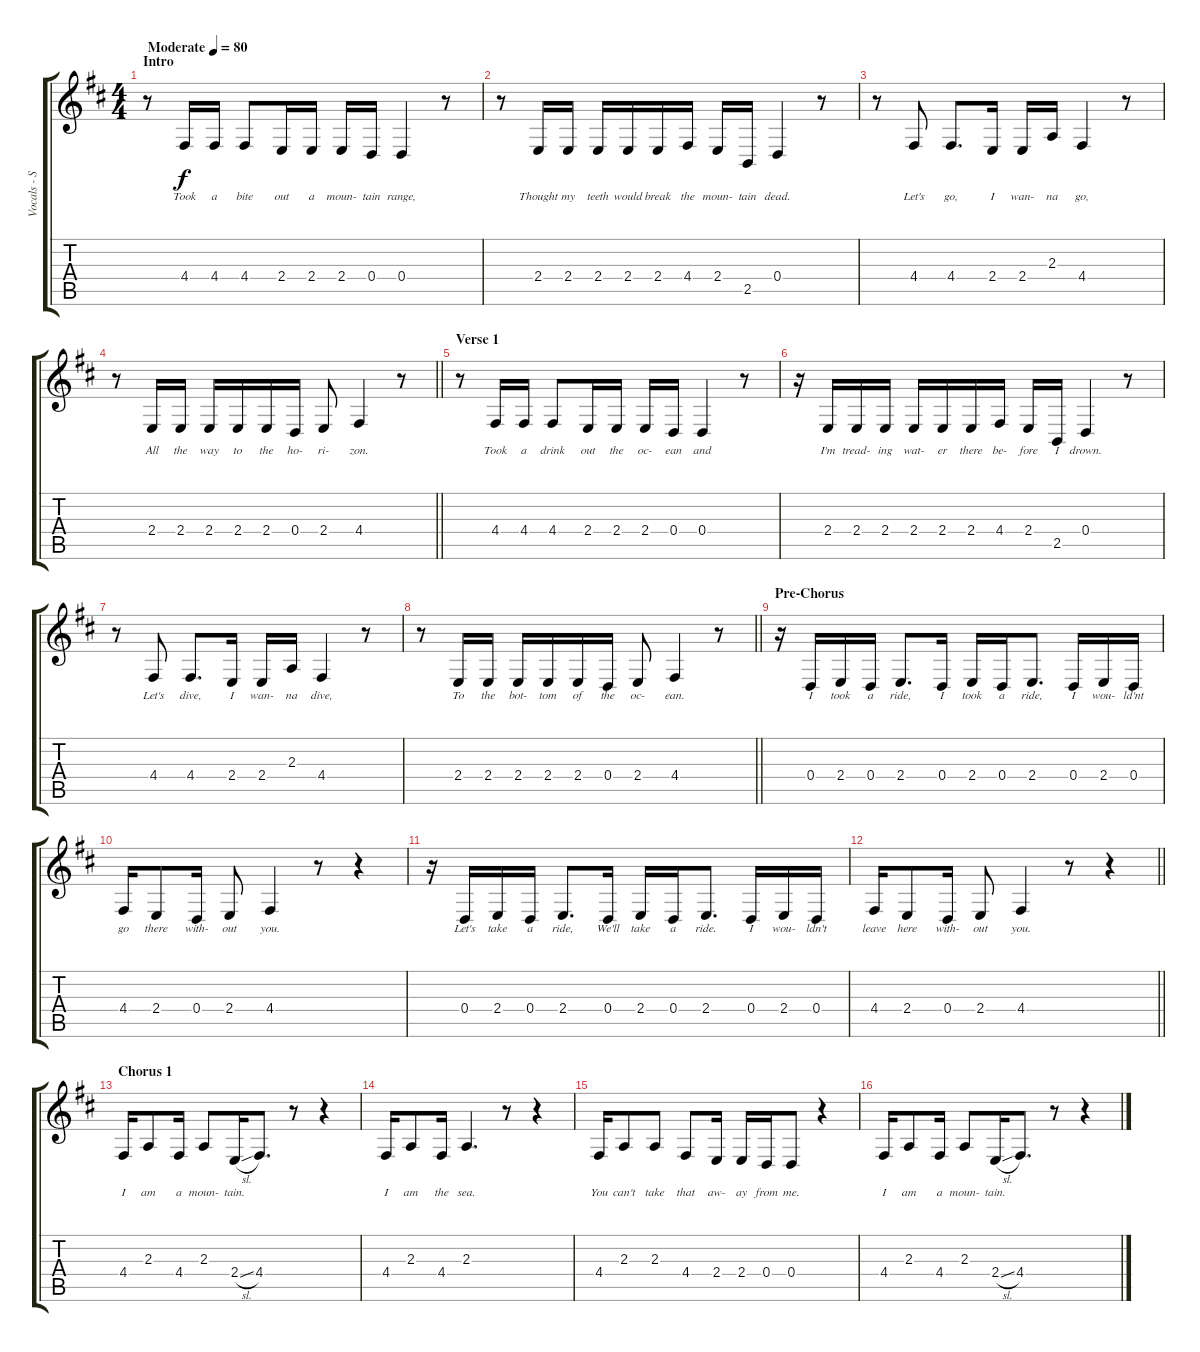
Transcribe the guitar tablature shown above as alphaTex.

\track ("Vocals - Simon Neil" "Vocals - S") {instrument altosax}
\staff {score tabs}
\tuning (E4 B3 G3 D3 A2 E2) {hide}
\ts (4 4)
\section ("" "Intro")
\tempo (80 "Moderate")
\clef g2
\ks d
r.8{dy f instrument altosax} 4.4.16{lyrics (0 "Took") lyrics (1 "") lyrics (2 "") lyrics (3 "") lyrics (4 "")} 4.4.16{lyrics (0 "a") lyrics (1 "") lyrics (2 "") lyrics (3 "") lyrics (4 "")} 4.4.8{lyrics (0 "bite") lyrics (1 "") lyrics (2 "") lyrics (3 "") lyrics (4 "")} 2.4.16{lyrics (0 "out") lyrics (1 "") lyrics (2 "") lyrics (3 "") lyrics (4 "")} 2.4.16{lyrics (0 "a") lyrics (1 "") lyrics (2 "") lyrics (3 "") lyrics (4 "")} 2.4.16{lyrics (0 "moun-") lyrics (1 "") lyrics (2 "") lyrics (3 "") lyrics (4 "")} 0.4.16{lyrics (0 "tain") lyrics (1 "") lyrics (2 "") lyrics (3 "") lyrics (4 "")} 0.4.4{lyrics (0 "range,") lyrics (1 "") lyrics (2 "") lyrics (3 "") lyrics (4 "")} r.8 |
r.8 2.4.16{lyrics (0 "Thought") lyrics (1 "") lyrics (2 "") lyrics (3 "") lyrics (4 "")} 2.4.16{lyrics (0 "my") lyrics (1 "") lyrics (2 "") lyrics (3 "") lyrics (4 "")} 2.4.16{lyrics (0 "teeth") lyrics (1 "") lyrics (2 "") lyrics (3 "") lyrics (4 "")} 2.4.16{lyrics (0 "would") lyrics (1 "") lyrics (2 "") lyrics (3 "") lyrics (4 "")} 2.4.16{lyrics (0 "break") lyrics (1 "") lyrics (2 "") lyrics (3 "") lyrics (4 "")} 4.4.16{lyrics (0 "the") lyrics (1 "") lyrics (2 "") lyrics (3 "") lyrics (4 "")} 2.4.16{lyrics (0 "moun-") lyrics (1 "") lyrics (2 "") lyrics (3 "") lyrics (4 "")} 2.5.16{lyrics (0 "tain") lyrics (1 "") lyrics (2 "") lyrics (3 "") lyrics (4 "")} 0.4.4{lyrics (0 "dead.") lyrics (1 "") lyrics (2 "") lyrics (3 "") lyrics (4 "")} r.8 |
r.8 4.4.8{lyrics (0 "Let's") lyrics (1 "") lyrics (2 "") lyrics (3 "") lyrics (4 "")} 4.4.8{d lyrics (0 "go,") lyrics (1 "") lyrics (2 "") lyrics (3 "") lyrics (4 "")} 2.4.16{lyrics (0 "I") lyrics (1 "") lyrics (2 "") lyrics (3 "") lyrics (4 "")} 2.4.16{lyrics (0 "wan-") lyrics (1 "") lyrics (2 "") lyrics (3 "") lyrics (4 "")} 2.3.16{lyrics (0 "na") lyrics (1 "") lyrics (2 "") lyrics (3 "") lyrics (4 "")} 4.4.4{lyrics (0 "go,") lyrics (1 "") lyrics (2 "") lyrics (3 "") lyrics (4 "")} r.8 |
\barLineRight lightlight
r.8 2.4.16{lyrics (0 "All") lyrics (1 "") lyrics (2 "") lyrics (3 "") lyrics (4 "")} 2.4.16{lyrics (0 "the") lyrics (1 "") lyrics (2 "") lyrics (3 "") lyrics (4 "")} 2.4.16{lyrics (0 "way") lyrics (1 "") lyrics (2 "") lyrics (3 "") lyrics (4 "")} 2.4.16{lyrics (0 "to") lyrics (1 "") lyrics (2 "") lyrics (3 "") lyrics (4 "")} 2.4.16{lyrics (0 "the") lyrics (1 "") lyrics (2 "") lyrics (3 "") lyrics (4 "")} 0.4.16{lyrics (0 "ho-") lyrics (1 "") lyrics (2 "") lyrics (3 "") lyrics (4 "")} 2.4.8{lyrics (0 "ri-") lyrics (1 "") lyrics (2 "") lyrics (3 "") lyrics (4 "")} 4.4.4{lyrics (0 "zon.") lyrics (1 "") lyrics (2 "") lyrics (3 "") lyrics (4 "")} r.8 |
\section ("" "Verse 1")
r.8 4.4.16{lyrics (0 "Took") lyrics (1 "") lyrics (2 "") lyrics (3 "") lyrics (4 "")} 4.4.16{lyrics (0 "a") lyrics (1 "") lyrics (2 "") lyrics (3 "") lyrics (4 "")} 4.4.8{lyrics (0 "drink") lyrics (1 "") lyrics (2 "") lyrics (3 "") lyrics (4 "")} 2.4.16{lyrics (0 "out") lyrics (1 "") lyrics (2 "") lyrics (3 "") lyrics (4 "")} 2.4.16{lyrics (0 "the") lyrics (1 "") lyrics (2 "") lyrics (3 "") lyrics (4 "")} 2.4.16{lyrics (0 "oc-") lyrics (1 "") lyrics (2 "") lyrics (3 "") lyrics (4 "")} 0.4.16{lyrics (0 "ean") lyrics (1 "") lyrics (2 "") lyrics (3 "") lyrics (4 "")} 0.4.4{lyrics (0 "and") lyrics (1 "") lyrics (2 "") lyrics (3 "") lyrics (4 "")} r.8 |
r.16 2.4.16{lyrics (0 "I'm") lyrics (1 "") lyrics (2 "") lyrics (3 "") lyrics (4 "")} 2.4.16{lyrics (0 "tread-") lyrics (1 "") lyrics (2 "") lyrics (3 "") lyrics (4 "")} 2.4.16{lyrics (0 "ing") lyrics (1 "") lyrics (2 "") lyrics (3 "") lyrics (4 "")} 2.4.16{lyrics (0 "wat-") lyrics (1 "") lyrics (2 "") lyrics (3 "") lyrics (4 "")} 2.4.16{lyrics (0 "er") lyrics (1 "") lyrics (2 "") lyrics (3 "") lyrics (4 "")} 2.4.16{lyrics (0 "there") lyrics (1 "") lyrics (2 "") lyrics (3 "") lyrics (4 "")} 4.4.16{lyrics (0 "be-") lyrics (1 "") lyrics (2 "") lyrics (3 "") lyrics (4 "")} 2.4.16{lyrics (0 "fore") lyrics (1 "") lyrics (2 "") lyrics (3 "") lyrics (4 "")} 2.5.16{lyrics (0 "I") lyrics (1 "") lyrics (2 "") lyrics (3 "") lyrics (4 "")} 0.4.4{lyrics (0 "drown.") lyrics (1 "") lyrics (2 "") lyrics (3 "") lyrics (4 "")} r.8 |
r.8 4.4.8{lyrics (0 "Let's") lyrics (1 "") lyrics (2 "") lyrics (3 "") lyrics (4 "")} 4.4.8{d lyrics (0 "dive,") lyrics (1 "") lyrics (2 "") lyrics (3 "") lyrics (4 "")} 2.4.16{lyrics (0 "I") lyrics (1 "") lyrics (2 "") lyrics (3 "") lyrics (4 "")} 2.4.16{lyrics (0 "wan-") lyrics (1 "") lyrics (2 "") lyrics (3 "") lyrics (4 "")} 2.3.16{lyrics (0 "na") lyrics (1 "") lyrics (2 "") lyrics (3 "") lyrics (4 "")} 4.4.4{lyrics (0 "dive,") lyrics (1 "") lyrics (2 "") lyrics (3 "") lyrics (4 "")} r.8 |
\barLineRight lightlight
r.8 2.4.16{lyrics (0 "To") lyrics (1 "") lyrics (2 "") lyrics (3 "") lyrics (4 "")} 2.4.16{lyrics (0 "the") lyrics (1 "") lyrics (2 "") lyrics (3 "") lyrics (4 "")} 2.4.16{lyrics (0 "bot-") lyrics (1 "") lyrics (2 "") lyrics (3 "") lyrics (4 "")} 2.4.16{lyrics (0 "tom") lyrics (1 "") lyrics (2 "") lyrics (3 "") lyrics (4 "")} 2.4.16{lyrics (0 "of") lyrics (1 "") lyrics (2 "") lyrics (3 "") lyrics (4 "")} 0.4.16{lyrics (0 "the") lyrics (1 "") lyrics (2 "") lyrics (3 "") lyrics (4 "")} 2.4.8{lyrics (0 "oc-") lyrics (1 "") lyrics (2 "") lyrics (3 "") lyrics (4 "")} 4.4.4{lyrics (0 "ean.") lyrics (1 "") lyrics (2 "") lyrics (3 "") lyrics (4 "")} r.8 |
\section ("" "Pre-Chorus")
r.16 0.4.16{lyrics (0 "I") lyrics (1 "") lyrics (2 "") lyrics (3 "") lyrics (4 "")} 2.4.16{lyrics (0 "took") lyrics (1 "") lyrics (2 "") lyrics (3 "") lyrics (4 "")} 0.4.16{lyrics (0 "a") lyrics (1 "") lyrics (2 "") lyrics (3 "") lyrics (4 "")} 2.4.8{d lyrics (0 "ride,") lyrics (1 "") lyrics (2 "") lyrics (3 "") lyrics (4 "")} 0.4.16{lyrics (0 "I") lyrics (1 "") lyrics (2 "") lyrics (3 "") lyrics (4 "")} 2.4.16{lyrics (0 "took") lyrics (1 "") lyrics (2 "") lyrics (3 "") lyrics (4 "")} 0.4.16{lyrics (0 "a") lyrics (1 "") lyrics (2 "") lyrics (3 "") lyrics (4 "")} 2.4.8{d lyrics (0 "ride,") lyrics (1 "") lyrics (2 "") lyrics (3 "") lyrics (4 "")} 0.4.16{lyrics (0 "I") lyrics (1 "") lyrics (2 "") lyrics (3 "") lyrics (4 "")} 2.4.16{lyrics (0 "wou-") lyrics (1 "") lyrics (2 "") lyrics (3 "") lyrics (4 "")} 0.4.16{lyrics (0 "ld'nt") lyrics (1 "") lyrics (2 "") lyrics (3 "") lyrics (4 "")} |
4.4.16{lyrics (0 "go") lyrics (1 "") lyrics (2 "") lyrics (3 "") lyrics (4 "")} 2.4.8{lyrics (0 "there") lyrics (1 "") lyrics (2 "") lyrics (3 "") lyrics (4 "")} 0.4.16{lyrics (0 "with-") lyrics (1 "") lyrics (2 "") lyrics (3 "") lyrics (4 "")} 2.4.8{lyrics (0 "out") lyrics (1 "") lyrics (2 "") lyrics (3 "") lyrics (4 "")} 4.4.4{lyrics (0 "you.") lyrics (1 "") lyrics (2 "") lyrics (3 "") lyrics (4 "")} r.8 r.4 |
r.16 0.4.16{lyrics (0 "Let's") lyrics (1 "") lyrics (2 "") lyrics (3 "") lyrics (4 "")} 2.4.16{lyrics (0 "take") lyrics (1 "") lyrics (2 "") lyrics (3 "") lyrics (4 "")} 0.4.16{lyrics (0 "a") lyrics (1 "") lyrics (2 "") lyrics (3 "") lyrics (4 "")} 2.4.8{d lyrics (0 "ride,") lyrics (1 "") lyrics (2 "") lyrics (3 "") lyrics (4 "")} 0.4.16{lyrics (0 "We'll") lyrics (1 "") lyrics (2 "") lyrics (3 "") lyrics (4 "")} 2.4.16{lyrics (0 "take") lyrics (1 "") lyrics (2 "") lyrics (3 "") lyrics (4 "")} 0.4.16{lyrics (0 "a") lyrics (1 "") lyrics (2 "") lyrics (3 "") lyrics (4 "")} 2.4.8{d lyrics (0 "ride.") lyrics (1 "") lyrics (2 "") lyrics (3 "") lyrics (4 "")} 0.4.16{lyrics (0 "I") lyrics (1 "") lyrics (2 "") lyrics (3 "") lyrics (4 "")} 2.4.16{lyrics (0 "wou-") lyrics (1 "") lyrics (2 "") lyrics (3 "") lyrics (4 "")} 0.4.16{lyrics (0 "ldn't") lyrics (1 "") lyrics (2 "") lyrics (3 "") lyrics (4 "")} |
\barLineRight lightlight
4.4.16{lyrics (0 "leave") lyrics (1 "") lyrics (2 "") lyrics (3 "") lyrics (4 "")} 2.4.8{lyrics (0 "here") lyrics (1 "") lyrics (2 "") lyrics (3 "") lyrics (4 "")} 0.4.16{lyrics (0 "with-") lyrics (1 "") lyrics (2 "") lyrics (3 "") lyrics (4 "")} 2.4.8{lyrics (0 "out") lyrics (1 "") lyrics (2 "") lyrics (3 "") lyrics (4 "")} 4.4.4{lyrics (0 "you.") lyrics (1 "") lyrics (2 "") lyrics (3 "") lyrics (4 "")} r.8 r.4 |
\section ("" "Chorus 1")
4.4.16{lyrics (0 "I") lyrics (1 "") lyrics (2 "") lyrics (3 "") lyrics (4 "")} 2.3.8{lyrics (0 "am") lyrics (1 "") lyrics (2 "") lyrics (3 "") lyrics (4 "")} 4.4.16{lyrics (0 "a") lyrics (1 "") lyrics (2 "") lyrics (3 "") lyrics (4 "")} 2.3.8{lyrics (0 "moun-") lyrics (1 "") lyrics (2 "") lyrics (3 "") lyrics (4 "")} 2.4{sl}.16{lyrics (0 "tain.") lyrics (1 "") lyrics (2 "") lyrics (3 "") lyrics (4 "")} 4.4.8{d lyrics (0 "") lyrics (1 "") lyrics (2 "") lyrics (3 "") lyrics (4 "")} r.8 r.4 |
4.4.16{lyrics (0 "I") lyrics (1 "") lyrics (2 "") lyrics (3 "") lyrics (4 "")} 2.3.8{lyrics (0 "am") lyrics (1 "") lyrics (2 "") lyrics (3 "") lyrics (4 "")} 4.4.16{lyrics (0 "the") lyrics (1 "") lyrics (2 "") lyrics (3 "") lyrics (4 "")} 2.3.4{d lyrics (0 "sea.") lyrics (1 "") lyrics (2 "") lyrics (3 "") lyrics (4 "")} r.8 r.4 |
4.4.16{lyrics (0 "You") lyrics (1 "") lyrics (2 "") lyrics (3 "") lyrics (4 "")} 2.3.8{lyrics (0 "can't") lyrics (1 "") lyrics (2 "") lyrics (3 "") lyrics (4 "")} 2.3.8{lyrics (0 "take") lyrics (1 "") lyrics (2 "") lyrics (3 "") lyrics (4 "")} 4.4.8{lyrics (0 "that") lyrics (1 "") lyrics (2 "") lyrics (3 "") lyrics (4 "")} 2.4.16{lyrics (0 "aw-") lyrics (1 "") lyrics (2 "") lyrics (3 "") lyrics (4 "")} 2.4.16{lyrics (0 "ay") lyrics (1 "") lyrics (2 "") lyrics (3 "") lyrics (4 "")} 0.4.16{lyrics (0 "from") lyrics (1 "") lyrics (2 "") lyrics (3 "") lyrics (4 "")} 0.4.8{lyrics (0 "me.") lyrics (1 "") lyrics (2 "") lyrics (3 "") lyrics (4 "")} r.4 |
4.4.16{lyrics (0 "I") lyrics (1 "") lyrics (2 "") lyrics (3 "") lyrics (4 "")} 2.3.8{lyrics (0 "am") lyrics (1 "") lyrics (2 "") lyrics (3 "") lyrics (4 "")} 4.4.16{lyrics (0 "a") lyrics (1 "") lyrics (2 "") lyrics (3 "") lyrics (4 "")} 2.3.8{lyrics (0 "moun-") lyrics (1 "") lyrics (2 "") lyrics (3 "") lyrics (4 "")} 2.4{sl}.16{lyrics (0 "tain.") lyrics (1 "") lyrics (2 "") lyrics (3 "") lyrics (4 "")} 4.4.8{d lyrics (0 "") lyrics (1 "") lyrics (2 "") lyrics (3 "") lyrics (4 "")} r.8 r.4
